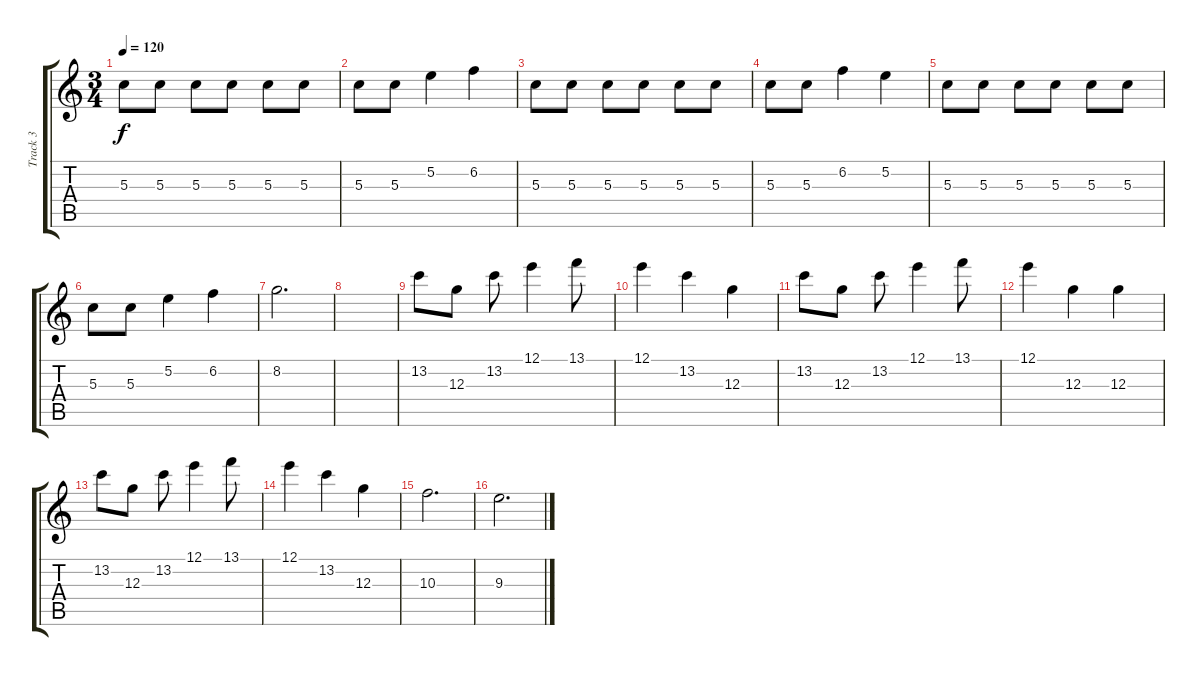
\track ("Track 3" "Track 3") {instrument electricguitarjazz}
\staff {score tabs}
\tuning (E4 B3 G3 D3 A2 E2) {hide}
\ts (3 4)
\tempo 120
\clef g2
\ks c
5.3.8{dy f} 5.3.8 5.3.8 5.3.8 5.3.8 5.3.8 |
5.3.8 5.3.8 5.2.4 6.2.4 |
5.3.8 5.3.8 5.3.8 5.3.8 5.3.8 5.3.8 |
5.3.8 5.3.8 6.2.4 5.2.4 |
5.3.8 5.3.8 5.3.8 5.3.8 5.3.8 5.3.8 |
5.3.8 5.3.8 5.2.4 6.2.4 |
8.2.2{d} |
|
13.2.8 12.3.8 13.2.8 12.1.4 13.1.8 |
12.1.4 13.2.4 12.3.4 |
13.2.8 12.3.8 13.2.8 12.1.4 13.1.8 |
12.1.4 12.3.4 12.3.4 |
13.2.8 12.3.8 13.2.8 12.1.4 13.1.8 |
12.1.4 13.2.4 12.3.4 |
10.3.2{d} |
9.3.2{d}
